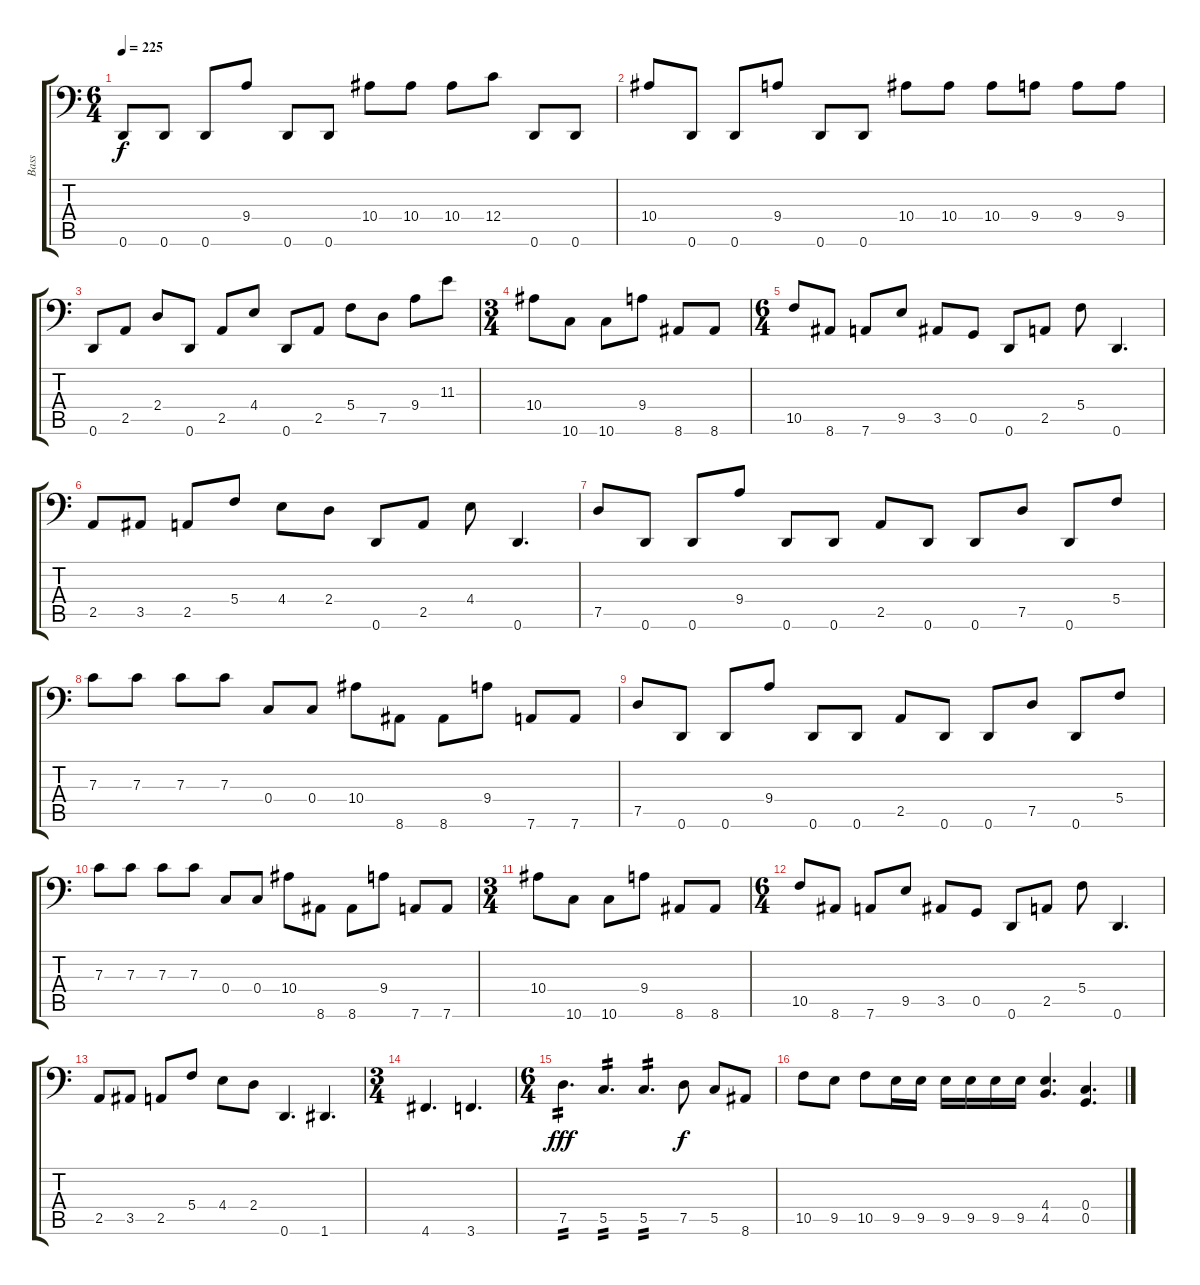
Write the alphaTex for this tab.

\track ("Bass" "Bass") {instrument electricbasspick}
\staff {score tabs}
\tuning (D3 A2 F2 C2 G1 D1) {hide}
\ts (6 4)
\tempo 225
\clef f4
\ks c
0.6.8{dy f} 0.6.8 0.6.8 9.4.8 0.6.8 0.6.8 10.4.8 10.4.8 10.4.8 12.4.8 0.6.8 0.6.8 |
10.4.8 0.6.8 0.6.8 9.4.8 0.6.8 0.6.8 10.4.8 10.4.8 10.4.8 9.4.8 9.4.8 9.4.8 |
0.6.8 2.5.8 2.4.8 0.6.8 2.5.8 4.4.8 0.6.8 2.5.8 5.4.8 7.5.8 9.4.8 11.3.8 |
\ts (3 4)
10.4.8 10.6.8 10.6.8 9.4.8 8.6.8 8.6.8 |
\ts (6 4)
10.5.8 8.6.8 7.6.8 9.5.8 3.5.8 0.5.8 0.6.8 2.5.8 5.4.8 0.6.4{d} |
2.5.8 3.5.8 2.5.8 5.4.8 4.4.8 2.4.8 0.6.8 2.5.8 4.4.8 0.6.4{d} |
7.5.8 0.6.8 0.6.8 9.4.8 0.6.8 0.6.8 2.5.8 0.6.8 0.6.8 7.5.8 0.6.8 5.4.8 |
7.3.8 7.3.8 7.3.8 7.3.8 0.4.8 0.4.8 10.4.8 8.6.8 8.6.8 9.4.8 7.6.8 7.6.8 |
7.5.8 0.6.8 0.6.8 9.4.8 0.6.8 0.6.8 2.5.8 0.6.8 0.6.8 7.5.8 0.6.8 5.4.8 |
7.3.8 7.3.8 7.3.8 7.3.8 0.4.8 0.4.8 10.4.8 8.6.8 8.6.8 9.4.8 7.6.8 7.6.8 |
\ts (3 4)
10.4.8 10.6.8 10.6.8 9.4.8 8.6.8 8.6.8 |
\ts (6 4)
10.5.8 8.6.8 7.6.8 9.5.8 3.5.8 0.5.8 0.6.8 2.5.8 5.4.8 0.6.4{d} |
2.5.8 3.5.8 2.5.8 5.4.8 4.4.8 2.4.8 0.6.4{d} 1.6.4{d} |
\ts (3 4)
4.6.4{d} 3.6.4{d} |
\ts (6 4)
7.5.4{d tp 2 dy fff} 5.5.4{d tp 2} 5.5.4{d tp 2} 7.5.8{dy f} 5.5.8 8.6.8 |
10.5.8 9.5.8 10.5.8 9.5.16 9.5.16 9.5.16 9.5.16 9.5.16 9.5.16 (4.4 4.5).4{d} (0.4 0.5).4{d}
